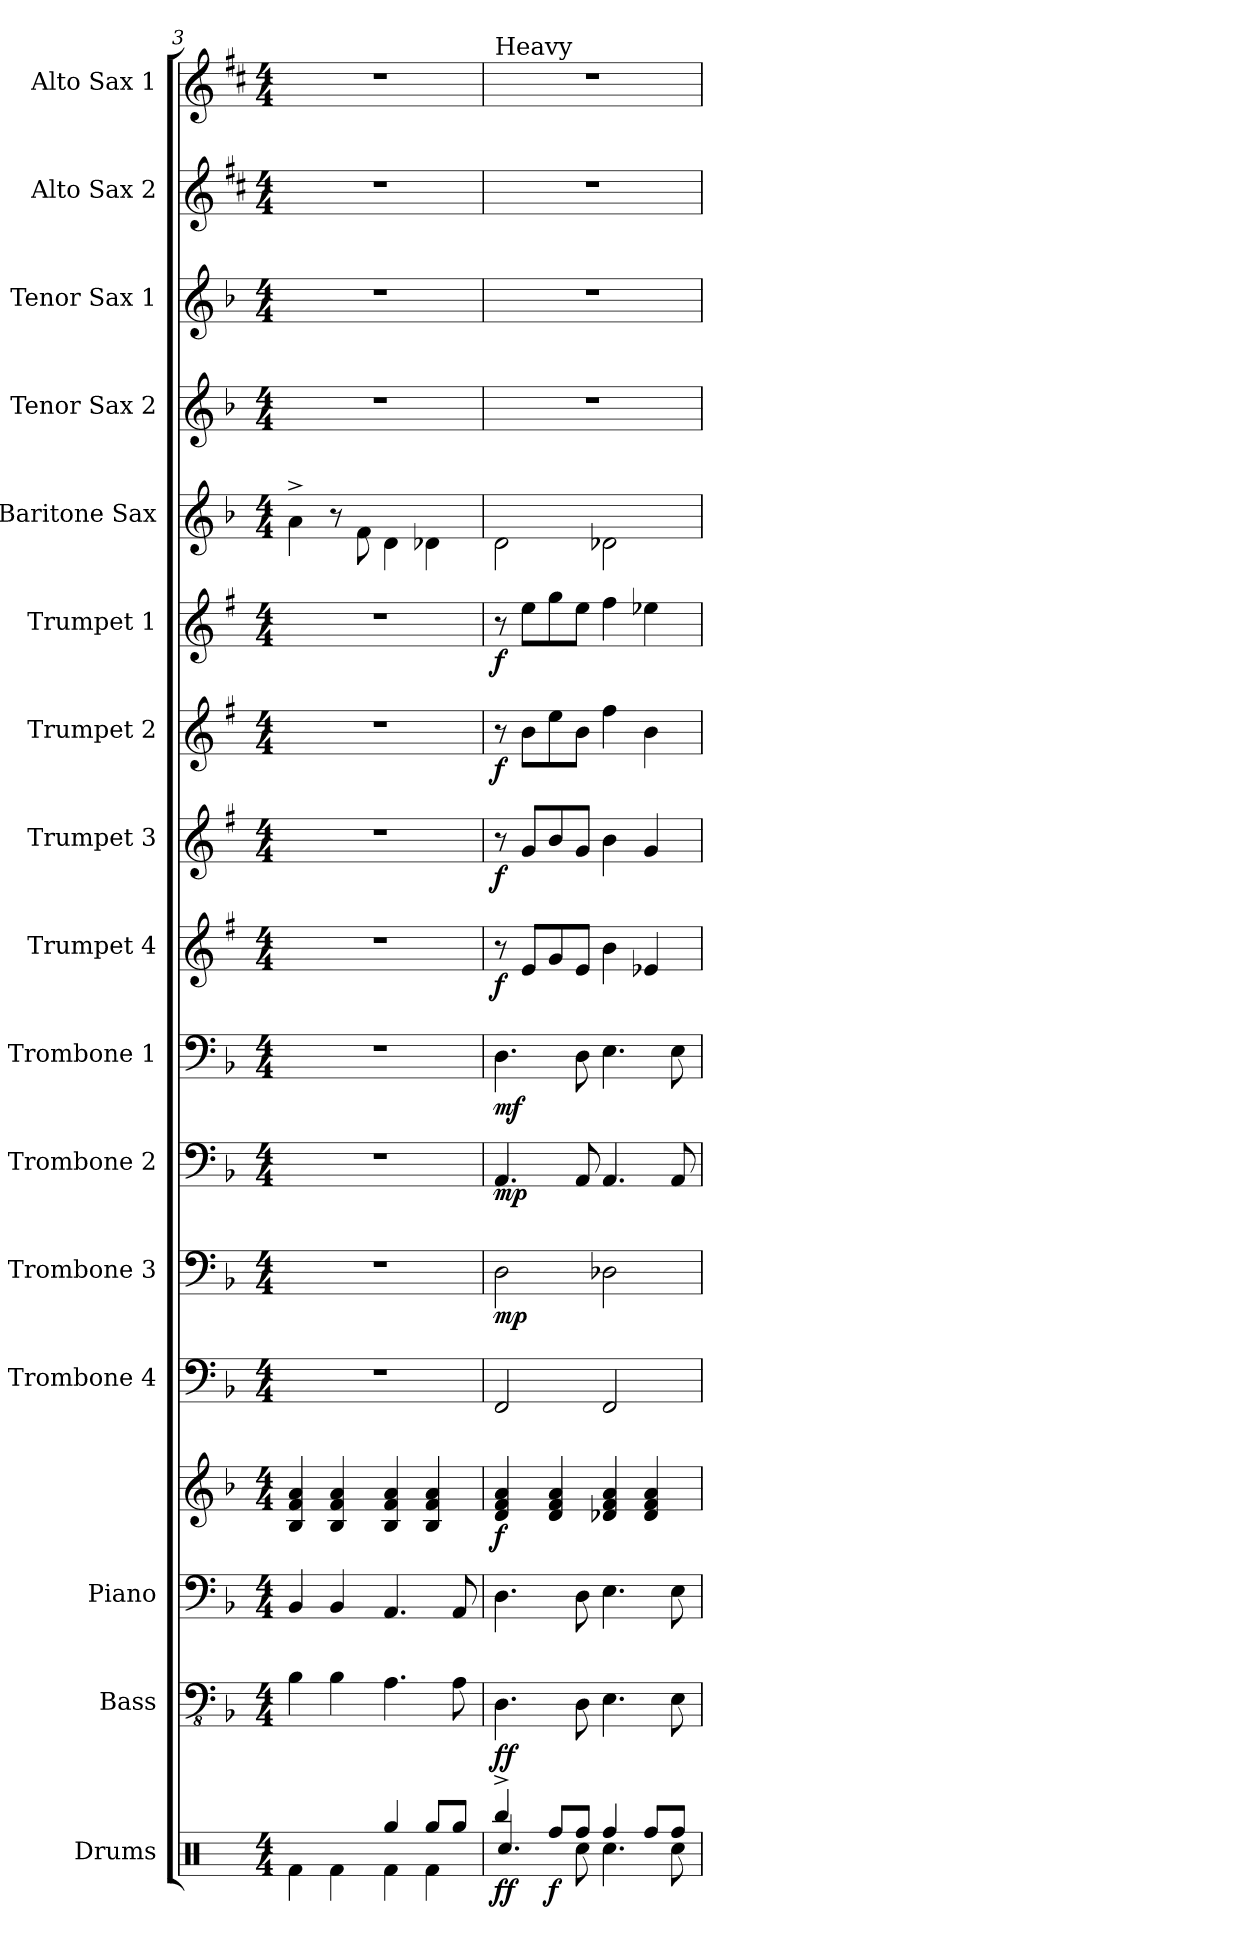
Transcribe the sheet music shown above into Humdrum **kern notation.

**kern	**dynam	**kern	**dynam	**kern	**kern	**dynam	**kern	**dynam	**kern	**dynam	**kern	**dynam	**kern	**dynam	**kern	**dynam	**kern	**dynam	**kern	**dynam	**kern	**dynam	**kern	**kern	**kern	**kern	**kern
*part16	*part16	*part15	*part15	*part14	*part14	*part14	*part13	*part13	*part12	*part12	*part11	*part11	*part10	*part10	*part9	*part9	*part8	*part8	*part7	*part7	*part6	*part6	*part5	*part4	*part3	*part2	*part1
*staff17	*staff17	*staff16	*staff16	*staff15	*staff14	*staff14/15	*staff13	*staff13	*staff12	*staff12	*staff11	*staff11	*staff10	*staff10	*staff9	*staff9	*staff8	*staff8	*staff7	*staff7	*staff6	*staff6	*staff5	*staff4	*staff3	*staff2	*staff1
*I"Drums	*	*I"Bass	*	*I"Piano	*	*	*I"Trombone 4	*	*I"Trombone 3	*	*I"Trombone 2	*	*I"Trombone 1	*	*I"Trumpet 4	*	*I"Trumpet 3	*	*I"Trumpet 2	*	*I"Trumpet 1	*	*I"Baritone Sax	*I"Tenor Sax 2	*I"Tenor Sax 1	*I"Alto Sax 2	*I"Alto Sax 1
*I'Drums	*	*I'Bass	*	*I'Piano	*	*	*I'Tbn. 4	*	*I'Tbn. 3	*	*I'Tbn. 2	*	*I'Tbn. 1	*	*I'Tpt. 4	*	*I'Tpt. 3	*	*I'Tpt. 2	*	*I'Tpt. 1	*	*I'Bari	*I'Tenor 2	*I'Tenor 1	*I'Alto 2	*I'Alto 1
*clefX	*	*clefFv4	*	*clefF4	*clefG2	*	*clefF4	*	*clefF4	*	*clefF4	*	*clefF4	*	*clefG2	*	*clefG2	*	*clefG2	*	*clefG2	*	*clefG2	*clefG2	*clefG2	*clefG2	*clefG2
*	*	*	*	*	*	*	*	*	*	*	*	*	*	*	*ITrd1c2	*	*ITrd1c2	*	*ITrd1c2	*	*ITrd1c2	*	*ITrd12c21	*ITrd8c14	*ITrd8c14	*ITrd5c9	*ITrd5c9
*k[]	*	*k[b-]	*	*k[b-]	*k[b-]	*	*k[b-]	*	*k[b-]	*	*k[b-]	*	*k[b-]	*	*k[b-]	*	*k[b-]	*	*k[b-]	*	*k[b-]	*	*k[b-]	*k[b-]	*k[b-]	*k[b-]	*k[b-]
*M4/4	*	*M4/4	*	*M4/4	*M4/4	*	*M4/4	*	*M4/4	*	*M4/4	*	*M4/4	*	*M4/4	*	*M4/4	*	*M4/4	*	*M4/4	*	*M4/4	*M4/4	*M4/4	*M4/4	*M4/4
=3	=3	=3	=3	=3	=3	=3	=3	=3	=3	=3	=3	=3	=3	=3	=3	=3	=3	=3	=3	=3	=3	=3	=3	=3	=3	=3	=3
*^	*	*	*	*	*	*	*	*	*	*	*	*	*	*	*	*	*	*	*	*	*	*	*	*	*	*	*
4Rf\	2ryy	.	4BB-\	.	4BB-/	4B-/ 4f/ 4a/	.	1r	.	1r	.	1r	.	1r	.	1r	.	1r	.	1r	.	1r	.	4A^\	1r	1r	1r	1r
4Rf\	.	.	4BB-\	.	4BB-/	4B-/ 4f/ 4a/	.	.	.	.	.	.	.	.	.	.	.	.	.	.	.	.	.	8r	.	.	.	.
.	.	.	.	.	.	.	.	.	.	.	.	.	.	.	.	.	.	.	.	.	.	.	.	8F\	.	.	.	.
4Rgg/	4Rf\	.	4.AA\	.	4.AA/	4B-/ 4f/ 4a/	.	.	.	.	.	.	.	.	.	.	.	.	.	.	.	.	.	4D\	.	.	.	.
8Rgg/L	4Rf\	.	.	.	.	4B-/ 4f/ 4a/	.	.	.	.	.	.	.	.	.	.	.	.	.	.	.	.	.	4D-X\	.	.	.	.
8Rgg/J	.	.	8AA\	.	8AA/	.	.	.	.	.	.	.	.	.	.	.	.	.	.	.	.	.	.	.	.	.	.	.
=4	=4	=4	=4	=4	=4	=4	=4	=4	=4	=4	=4	=4	=4	=4	=4	=4	=4	=4	=4	=4	=4	=4	=4	=4	=4	=4	=4	=4
*	*	*	*	*	*	*	*	*	*	*	*	*	*	*	*	*	*	*	*	*	*	*	*	*	*	*	*	*MM102
!	!	!	!	!	!	!	!	!	!	!	!	!	!	!	!	!	!	!	!	!	!	!	!	!	!	!	!	!LO:TX:a:t=Heavy
!	!	!LO:DY:b	!	!LO:DY:b	!	!	!LO:DY:b	!	!LO:DY:b	!	!	!	!	!	!	!	!	!	!	!	!	!	!	!	!	!	!	!
!	!	!	!	!	!	!	!	!	!LO:DY:n=1:b	!	!LO:DY:b	!	!LO:DY:b	!	!LO:DY:b	!	!LO:DY:b	!	!LO:DY:b	!	!LO:DY:b	!	!LO:DY:b	!	!	!	!	!
4Rbb^/	4.Rcc/	ff	4.DD\	ff	4.D\	4d/ 4f/ 4a/	f	2FF/	mp mp	2D\	mp	4.AA/	mp	4.D\	mf	8r	f	8r	f	8r	f	8r	f	2D\	1r	1r	1r	1r
.	.	.	.	.	.	.	.	.	.	.	.	.	.	.	.	8d/L	.	8f/L	.	8a\L	.	8dd\L	.	.	.	.	.	.
!	!	!LO:DY:b	!	!	!	!	!	!	!	!	!	!	!	!	!	!	!	!	!	!	!	!	!	!	!	!	!	!
8Rff/L	.	f	.	.	.	4d/ 4f/ 4a/	.	.	.	.	.	.	.	.	.	8f/	.	8a/	.	8dd\	.	8ff\	.	.	.	.	.	.
8Rff/J	8Rcc\	.	8DD\	.	8D\	.	.	.	.	.	.	8AA/	.	8D\	.	8d/J	.	8f/J	.	8a\J	.	8dd\J	.	.	.	.	.	.
4Rff/	4.Rcc\	.	4.EE\	.	4.E\	4d-X/ 4f/ 4a/	.	2FF/	.	2D-X\	.	4.AA/	.	4.E\	.	4a\	.	4a\	.	4ee\	.	4ee\	.	2D-X\	.	.	.	.
8Rff/L	.	.	.	.	.	4d-/ 4f/ 4a/	.	.	.	.	.	.	.	.	.	4d-X/	.	4f/	.	4a\	.	4dd-X\	.	.	.	.	.	.
8Rff/J	8Rcc\	.	8EE\	.	8E\	.	.	.	.	.	.	8AA/	.	8E\	.	.	.	.	.	.	.	.	.	.	.	.	.	.
*v	*v	*	*	*	*	*	*	*	*	*	*	*	*	*	*	*	*	*	*	*	*	*	*	*	*	*	*	*
=	=	=	=	=	=	=	=	=	=	=	=	=	=	=	=	=	=	=	=	=	=	=	=	=	=	=	=
*-	*-	*-	*-	*-	*-	*-	*-	*-	*-	*-	*-	*-	*-	*-	*-	*-	*-	*-	*-	*-	*-	*-	*-	*-	*-	*-	*-
